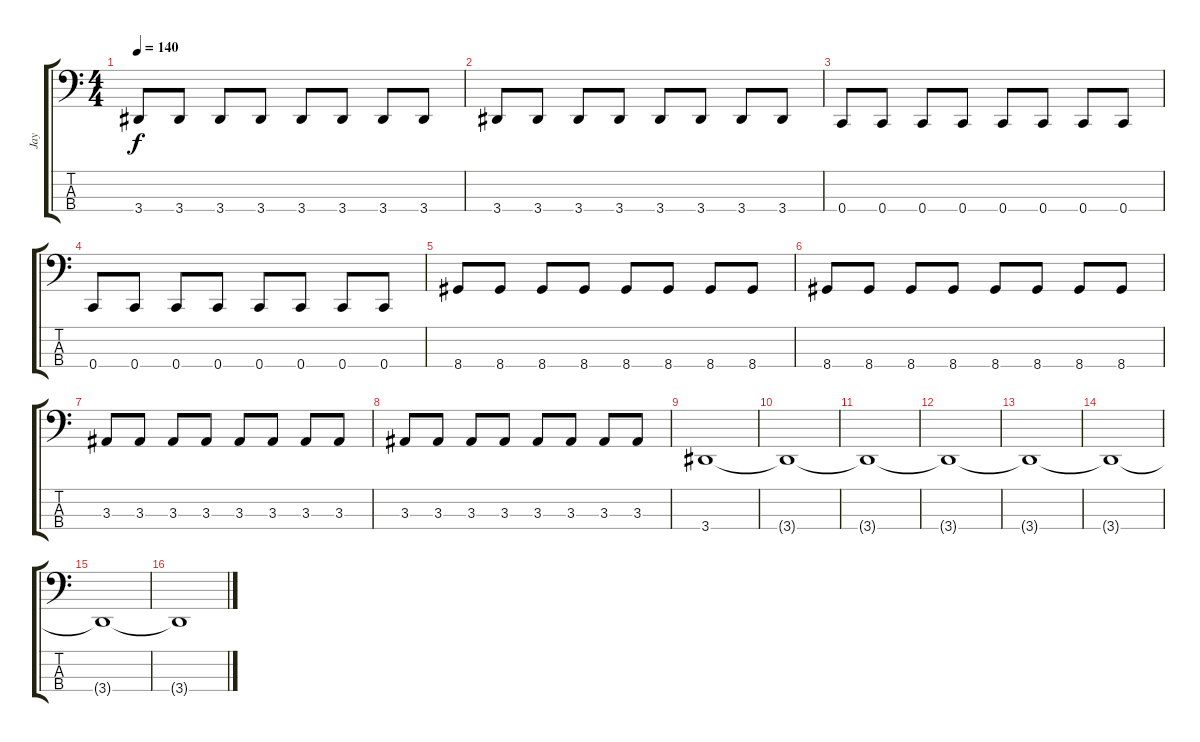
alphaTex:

\track ("Jay" "Jay") {instrument electricbassfinger}
\staff {score tabs}
\tuning (F2 C2 G1 C1) {hide}
\ts (4 4)
\tempo 140
\clef f4
\ks c
3.4.8{dy f} 3.4.8 3.4.8 3.4.8 3.4.8 3.4.8 3.4.8 3.4.8 |
3.4.8 3.4.8 3.4.8 3.4.8 3.4.8 3.4.8 3.4.8 3.4.8 |
0.4.8 0.4.8 0.4.8 0.4.8 0.4.8 0.4.8 0.4.8 0.4.8 |
0.4.8 0.4.8 0.4.8 0.4.8 0.4.8 0.4.8 0.4.8 0.4.8 |
8.4.8 8.4.8 8.4.8 8.4.8 8.4.8 8.4.8 8.4.8 8.4.8 |
8.4.8 8.4.8 8.4.8 8.4.8 8.4.8 8.4.8 8.4.8 8.4.8 |
3.3.8 3.3.8 3.3.8 3.3.8 3.3.8 3.3.8 3.3.8 3.3.8 |
3.3.8 3.3.8 3.3.8 3.3.8 3.3.8 3.3.8 3.3.8 3.3.8 |
3.4.1 |
3.4{t}.1 |
3.4{t}.1 |
3.4{t}.1 |
3.4{t}.1 |
3.4{t}.1 |
3.4{t}.1 |
3.4{t}.1
